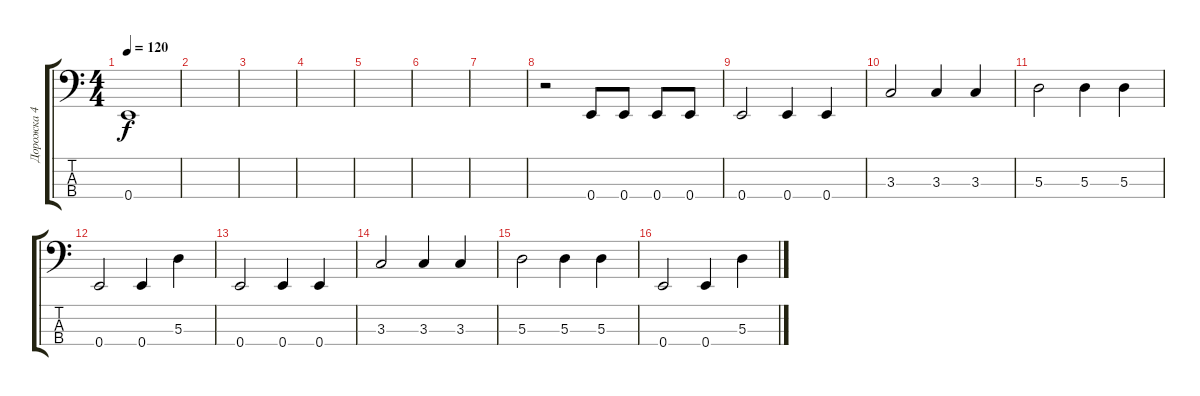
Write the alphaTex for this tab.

\track ("Дорожка 4" "Дорожка 4") {instrument electricbassfinger}
\staff {score tabs}
\tuning (G2 D2 A1 E1) {hide}
\ts (4 4)
\tempo 120
\clef f4
\ks c
0.4.1{dy f} |
|
|
|
|
|
|
r.2 0.4.8 0.4.8 0.4.8 0.4.8 |
0.4.2 0.4.4 0.4.4 |
3.3.2 3.3.4 3.3.4 |
5.3.2 5.3.4 5.3.4 |
0.4.2 0.4.4 5.3.4 |
0.4.2 0.4.4 0.4.4 |
3.3.2 3.3.4 3.3.4 |
5.3.2 5.3.4 5.3.4 |
0.4.2 0.4.4 5.3.4
